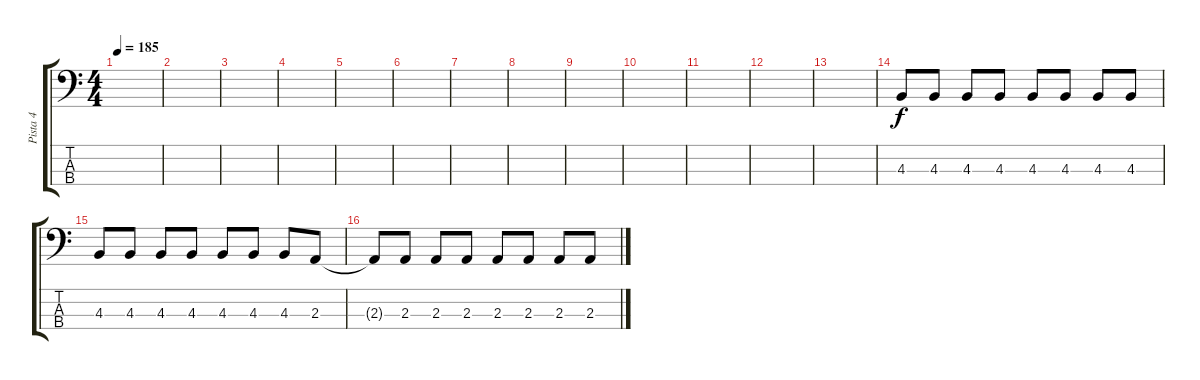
\track ("Pista 4" "Pista 4") {instrument electricbasspick}
\staff {score tabs}
\tuning (F2 C2 G1 D1) {hide}
\ts (4 4)
\tempo 185
\clef f4
\ks c
|
|
|
|
|
|
|
|
|
|
|
|
|
4.3.8 4.3.8 4.3.8 4.3.8 4.3.8 4.3.8 4.3.8 4.3.8 |
4.3.8 4.3.8 4.3.8 4.3.8 4.3.8 4.3.8 4.3.8 2.3.8 |
2.3{t}.8 2.3.8 2.3.8 2.3.8 2.3.8 2.3.8 2.3.8 2.3.8
